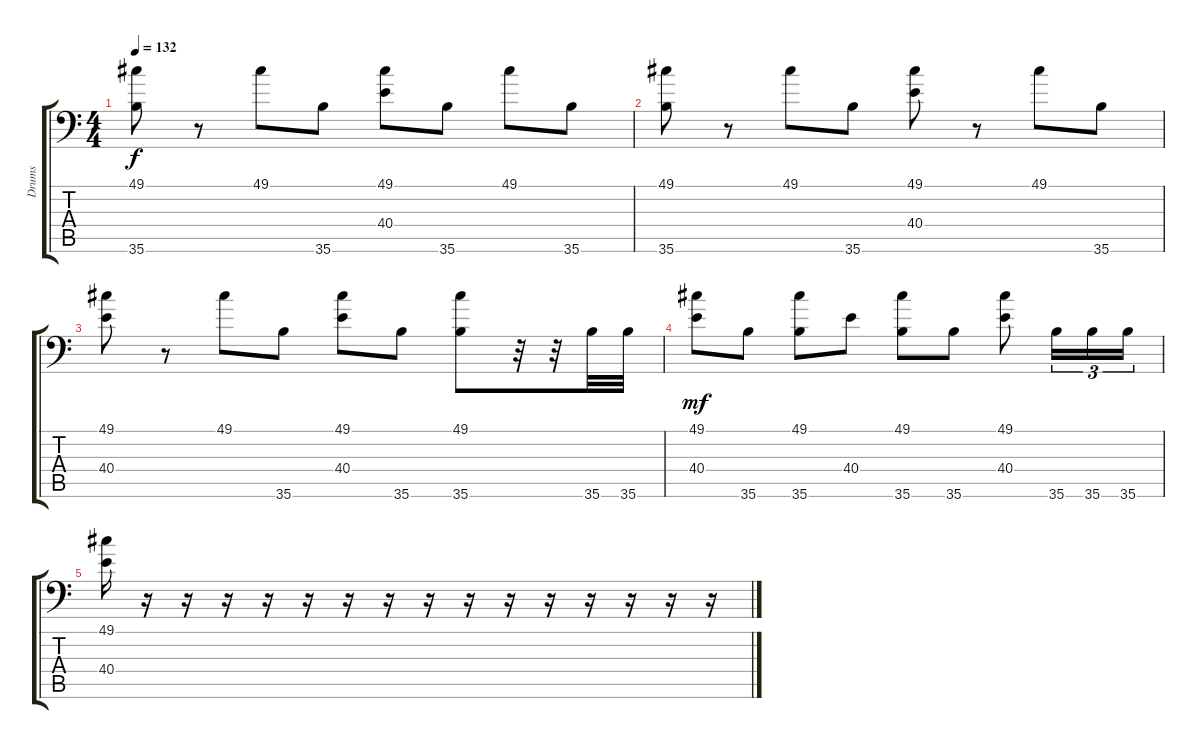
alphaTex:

\track ("Drums" "Drums") {instrument acousticgrandpiano}
\staff {score tabs}
\tuning (C-1 C-1 C-1 C-1 C-1 C-1) {hide}
\ts (4 4)
\tempo 132
\clef f4
\ks c
(49.1 35.6).8{dy f} r.8 49.1.8 35.6.8 (49.1 40.4).8 35.6.8 49.1.8 35.6.8 |
(49.1 35.6).8 r.8 49.1.8 35.6.8 (49.1 40.4).8 r.8 49.1.8 35.6.8 |
(49.1 40.4).8 r.8 49.1.8 35.6.8 (49.1 40.4).8 35.6.8 (49.1 35.6).8 r.32 r.32 35.6.32 35.6.32 |
(49.1 40.4).8{dy mf} 35.6.8 (49.1 35.6).8 40.4.8 (49.1 35.6).8 35.6.8 (49.1 40.4).8 35.6.16{tu (3 2)} 35.6.16{tu (3 2)} 35.6.16{tu (3 2)} |
(49.1 40.4).16 r.16 r.16 r.16 r.16 r.16 r.16 r.16 r.16 r.16 r.16 r.16 r.16 r.16 r.16 r.16
